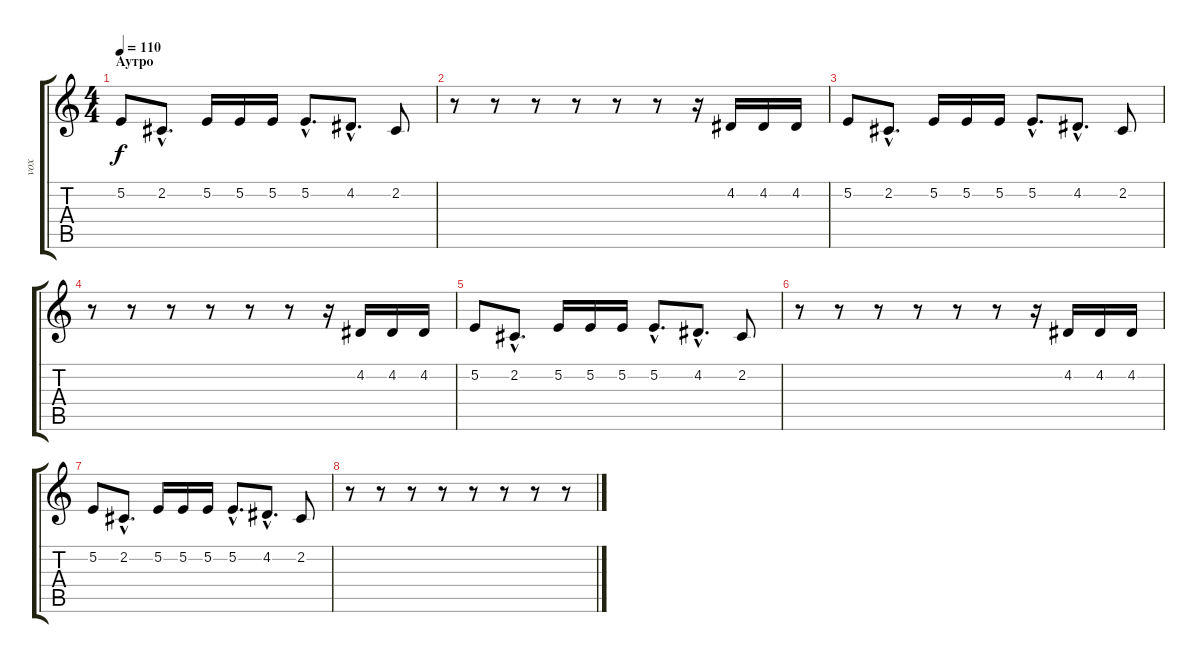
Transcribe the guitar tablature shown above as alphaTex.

\track ("vox" "vox") {instrument lead8bassandlead}
\staff {score tabs}
\tuning (E4 B3 G3 D3 A2 E2) {hide}
\ts (4 4)
\section ("" "Аутро")
\tempo 110
\clef g2
\ks c
5.2.8{dy f} 2.2{hac}.8{d} 5.2.16 5.2.16 5.2.16 5.2{hac}.8{d} 4.2{hac}.8{d} 2.2.8 |
r.8 r.8 r.8 r.8 r.8 r.8 r.16 4.2.16 4.2.16 4.2.16 |
5.2.8 2.2{hac}.8{d} 5.2.16 5.2.16 5.2.16 5.2{hac}.8{d} 4.2{hac}.8{d} 2.2.8 |
r.8 r.8 r.8 r.8 r.8 r.8 r.16 4.2.16 4.2.16 4.2.16 |
5.2.8 2.2{hac}.8{d} 5.2.16 5.2.16 5.2.16 5.2{hac}.8{d} 4.2{hac}.8{d} 2.2.8 |
r.8 r.8 r.8 r.8 r.8 r.8 r.16 4.2.16 4.2.16 4.2.16 |
5.2.8 2.2{hac}.8{d} 5.2.16 5.2.16 5.2.16 5.2{hac}.8{d} 4.2{hac}.8{d} 2.2.8 |
r.8 r.8 r.8 r.8 r.8 r.8 r.8 r.8
